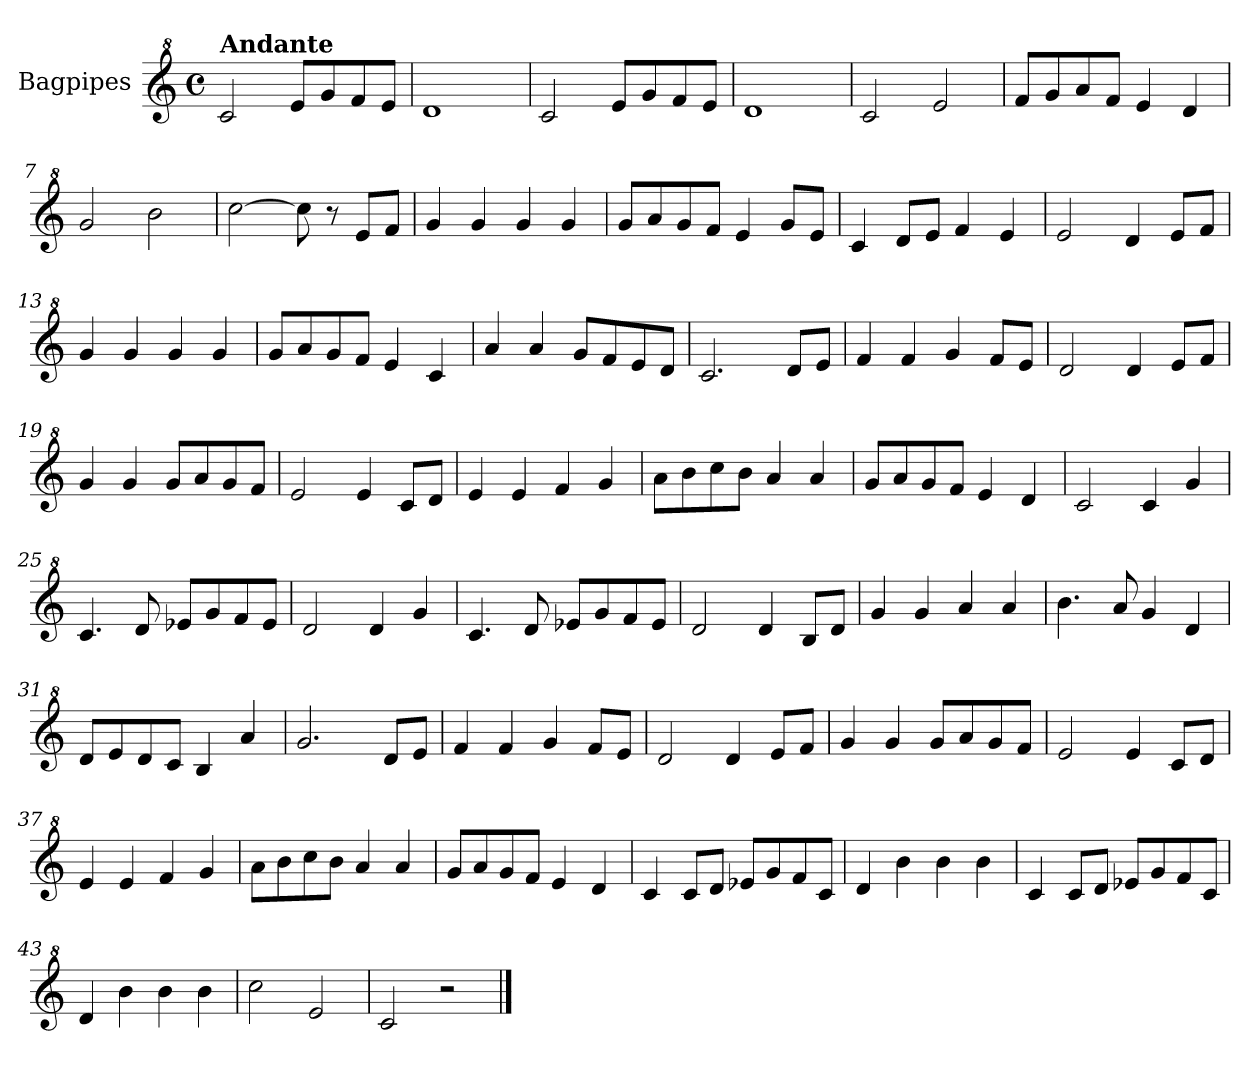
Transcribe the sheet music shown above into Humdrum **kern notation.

**kern
*part1
*staff1
*I"Bagpipes
*I'Bag
*clefG^2
*k[]
*M4/4
*met(c)
=1
!LO:TX:a:B:t=Andante
2cc/
8ee/L
8gg/
8ff/
8ee/J
=2
1dd
=3
2cc/
8ee/L
8gg/
8ff/
8ee/J
=4
1dd
=5
2cc/
2ee/
=6
8ff/L
8gg/
8aa/
8ff/J
4ee/
4dd/
=7
2gg/
2bb\
=8
[2ccc\
8ccc\]
8r
8ee/L
8ff/J
=9
4gg/
4gg/
4gg/
4gg/
!!LO:LB:g=z
=10
8gg/L
8aa/
8gg/
8ff/J
4ee/
8gg/L
8ee/J
=11
4cc/
8dd/L
8ee/J
4ff/
4ee/
=12
2ee/
4dd/
8ee/L
8ff/J
=13
4gg/
4gg/
4gg/
4gg/
=14
8gg/L
8aa/
8gg/
8ff/J
4ee/
4cc/
=15
4aa/
4aa/
8gg/L
8ff/
8ee/
8dd/J
=16
2.cc/
8dd/L
8ee/J
!!LO:LB:g=z
=17
4ff/
4ff/
4gg/
8ff/L
8ee/J
=18
2dd/
4dd/
8ee/L
8ff/J
=19
4gg/
4gg/
8gg/L
8aa/
8gg/
8ff/J
=20
2ee/
4ee/
8cc/L
8dd/J
=21
4ee/
4ee/
4ff/
4gg/
=22
8aa\L
8bb\
8ccc\
8bb\J
4aa/
4aa/
=23
8gg/L
8aa/
8gg/
8ff/J
4ee/
4dd/
=24
2cc/
4cc/
4gg/
!!LO:LB:g=z
=25
4.cc/
8dd/
8ee-X/L
8gg/
8ff/
8ee-/J
=26
2dd/
4dd/
4gg/
=27
4.cc/
8dd/
8ee-X/L
8gg/
8ff/
8ee-/J
=28
2dd/
4dd/
8b/L
8dd/J
=29
4gg/
4gg/
4aa/
4aa/
=30
4.bb\
8aa/
4gg/
4dd/
=31
8dd/L
8ee/
8dd/
8cc/J
4b/
4aa/
!!LO:LB:g=z
=32
2.gg/
8dd/L
8ee/J
=33
4ff/
4ff/
4gg/
8ff/L
8ee/J
=34
2dd/
4dd/
8ee/L
8ff/J
=35
4gg/
4gg/
8gg/L
8aa/
8gg/
8ff/J
=36
2ee/
4ee/
8cc/L
8dd/J
=37
4ee/
4ee/
4ff/
4gg/
=38
8aa\L
8bb\
8ccc\
8bb\J
4aa/
4aa/
=39
8gg/L
8aa/
8gg/
8ff/J
4ee/
4dd/
!!LO:LB:g=z
=40
4cc/
8cc/L
8dd/J
8ee-X/L
8gg/
8ff/
8cc/J
=41
4dd/
4bb\
4bb\
4bb\
=42
4cc/
8cc/L
8dd/J
8ee-X/L
8gg/
8ff/
8cc/J
=43
4dd/
4bb\
4bb\
4bb\
=44
2ccc\
2ee/
=45
2cc/
2r
==
*-
